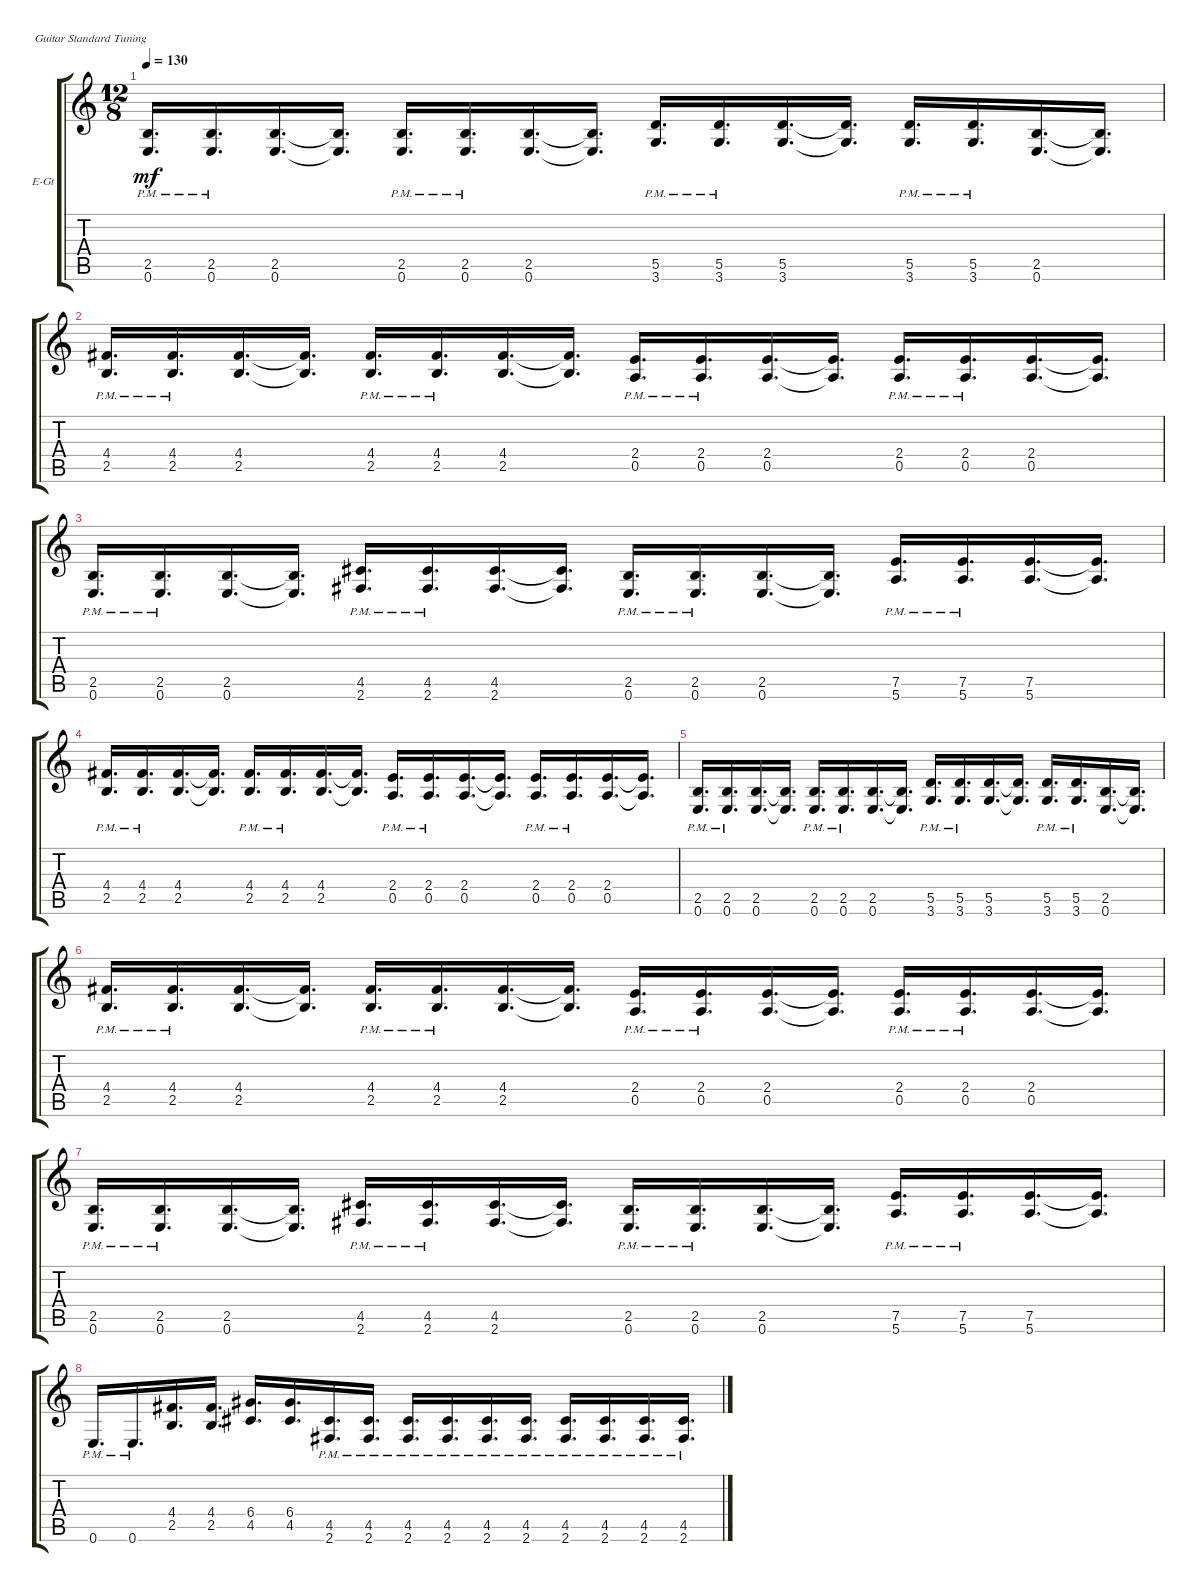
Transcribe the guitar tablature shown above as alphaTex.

\defaultSystemsLayout 4
\bracketExtendMode groupsimilarinstruments
\firstSystemTrackNameOrientation horizontal
\otherSystemsTrackNameOrientation horizontal
\track ("Electric Guitar" "E-Gt") {instrument distortionguitar}
\staff {score tabs}
\tuning (E4 B3 G3 D3 A2 E2)
\ts (12 8)
\tempo 130
\clef g2
\ks c
(0.6{pm} 2.5{pm}).16{d dy mf} (0.6{pm} 2.5{pm}).16{d} (0.6 2.5).16{d} (0.6{t} 2.5{t}).16{d} (0.6{pm} 2.5{pm}).16{d} (0.6{pm} 2.5{pm}).16{d} (0.6 2.5).16{d} (0.6{t} 2.5{t}).16{d} (5.5{pm} 3.6).16{d} (5.5{pm} 3.6).16{d} (5.5 3.6).16{d} (5.5{t} 3.6{t}).16{d} (3.6{pm} 5.5{pm}).16{d} (3.6{pm} 5.5{pm}).16{d} (0.6 2.5).16{d} (0.6{t} 2.5{t}).16{d} |
(2.5{pm} 4.4{pm}).16{d} (2.5{pm} 4.4{pm}).16{d} (2.5 4.4).16{d} (2.5{t} 4.4{t}).16{d} (2.5{pm} 4.4{pm}).16{d} (2.5{pm} 4.4{pm}).16{d} (2.5 4.4).16{d} (2.5{t} 4.4{t}).16{d} (0.5{pm} 2.4{pm}).16{d} (0.5{pm} 2.4{pm}).16{d} (0.5 2.4).16{d} (0.5{t} 2.4{t}).16{d} (0.5{pm} 2.4{pm}).16{d} (0.5{pm} 2.4{pm}).16{d} (0.5 2.4).16{d} (0.5{t} 2.4{t}).16{d} |
(0.6{pm} 2.5{pm}).16{d} (0.6{pm} 2.5{pm}).16{d} (0.6 2.5).16{d} (0.6{t} 2.5{t}).16{d} (2.6{pm} 4.5{pm}).16{d} (2.6{pm} 4.5{pm}).16{d} (2.6 4.5).16{d} (2.6{t} 4.5{t}).16{d} (0.6{pm} 2.5{pm}).16{d} (0.6{pm} 2.5{pm}).16{d} (0.6 2.5).16{d} (0.6{t} 2.5{t}).16{d} (5.6{pm} 7.5{pm}).16{d} (5.6{pm} 7.5{pm}).16{d} (5.6 7.5).16{d} (5.6{t} 7.5{t}).16{d} |
(2.5{pm} 4.4{pm}).16{d} (2.5{pm} 4.4{pm}).16{d} (2.5 4.4).16{d} (2.5{t} 4.4{t}).16{d} (2.5{pm} 4.4{pm}).16{d} (2.5{pm} 4.4{pm}).16{d} (2.5 4.4).16{d} (2.5{t} 4.4{t}).16{d} (0.5{pm} 2.4{pm}).16{d} (0.5{pm} 2.4{pm}).16{d} (0.5 2.4).16{d} (0.5{t} 2.4{t}).16{d} (0.5{pm} 2.4{pm}).16{d} (0.5{pm} 2.4{pm}).16{d} (0.5 2.4).16{d} (0.5{t} 2.4{t}).16{d} |
(0.6{pm} 2.5{pm}).16{d} (0.6{pm} 2.5{pm}).16{d} (0.6 2.5).16{d} (0.6{t} 2.5{t}).16{d} (0.6{pm} 2.5{pm}).16{d} (0.6{pm} 2.5{pm}).16{d} (0.6 2.5).16{d} (0.6{t} 2.5{t}).16{d} (5.5{pm} 3.6).16{d} (5.5{pm} 3.6).16{d} (5.5 3.6).16{d} (5.5{t} 3.6{t}).16{d} (3.6{pm} 5.5{pm}).16{d} (3.6{pm} 5.5{pm}).16{d} (0.6 2.5).16{d} (0.6{t} 2.5{t}).16{d} |
(2.5{pm} 4.4{pm}).16{d} (2.5{pm} 4.4{pm}).16{d} (2.5 4.4).16{d} (2.5{t} 4.4{t}).16{d} (2.5{pm} 4.4{pm}).16{d} (2.5{pm} 4.4{pm}).16{d} (2.5 4.4).16{d} (2.5{t} 4.4{t}).16{d} (0.5{pm} 2.4{pm}).16{d} (0.5{pm} 2.4{pm}).16{d} (0.5 2.4).16{d} (0.5{t} 2.4{t}).16{d} (0.5{pm} 2.4{pm}).16{d} (0.5{pm} 2.4{pm}).16{d} (0.5 2.4).16{d} (0.5{t} 2.4{t}).16{d} |
(0.6{pm} 2.5{pm}).16{d} (0.6{pm} 2.5{pm}).16{d} (0.6 2.5).16{d} (0.6{t} 2.5{t}).16{d} (2.6{pm} 4.5{pm}).16{d} (2.6{pm} 4.5{pm}).16{d} (2.6 4.5).16{d} (2.6{t} 4.5{t}).16{d} (0.6{pm} 2.5{pm}).16{d} (0.6{pm} 2.5{pm}).16{d} (0.6 2.5).16{d} (0.6{t} 2.5{t}).16{d} (5.6{pm} 7.5{pm}).16{d} (5.6{pm} 7.5{pm}).16{d} (5.6 7.5).16{d} (5.6{t} 7.5{t}).16{d} |
0.6{pm}.16{d} 0.6{pm}.16{d} (2.5 4.4).16{d} (2.5 4.4).16{d} (4.5 6.4).16{d} (4.5 6.4).16{d} (2.6{pm} 4.5{pm}).16{d} (2.6{pm} 4.5{pm}).16{d} (2.6{pm} 4.5{pm}).16{d} (2.6{pm} 4.5{pm}).16{d} (2.6{pm} 4.5{pm}).16{d} (2.6{pm} 4.5{pm}).16{d} (2.6{pm} 4.5{pm}).16{d} (2.6{pm} 4.5{pm}).16{d} (2.6{pm} 4.5{pm}).16{d} (2.6{pm} 4.5{pm}).16{d}
